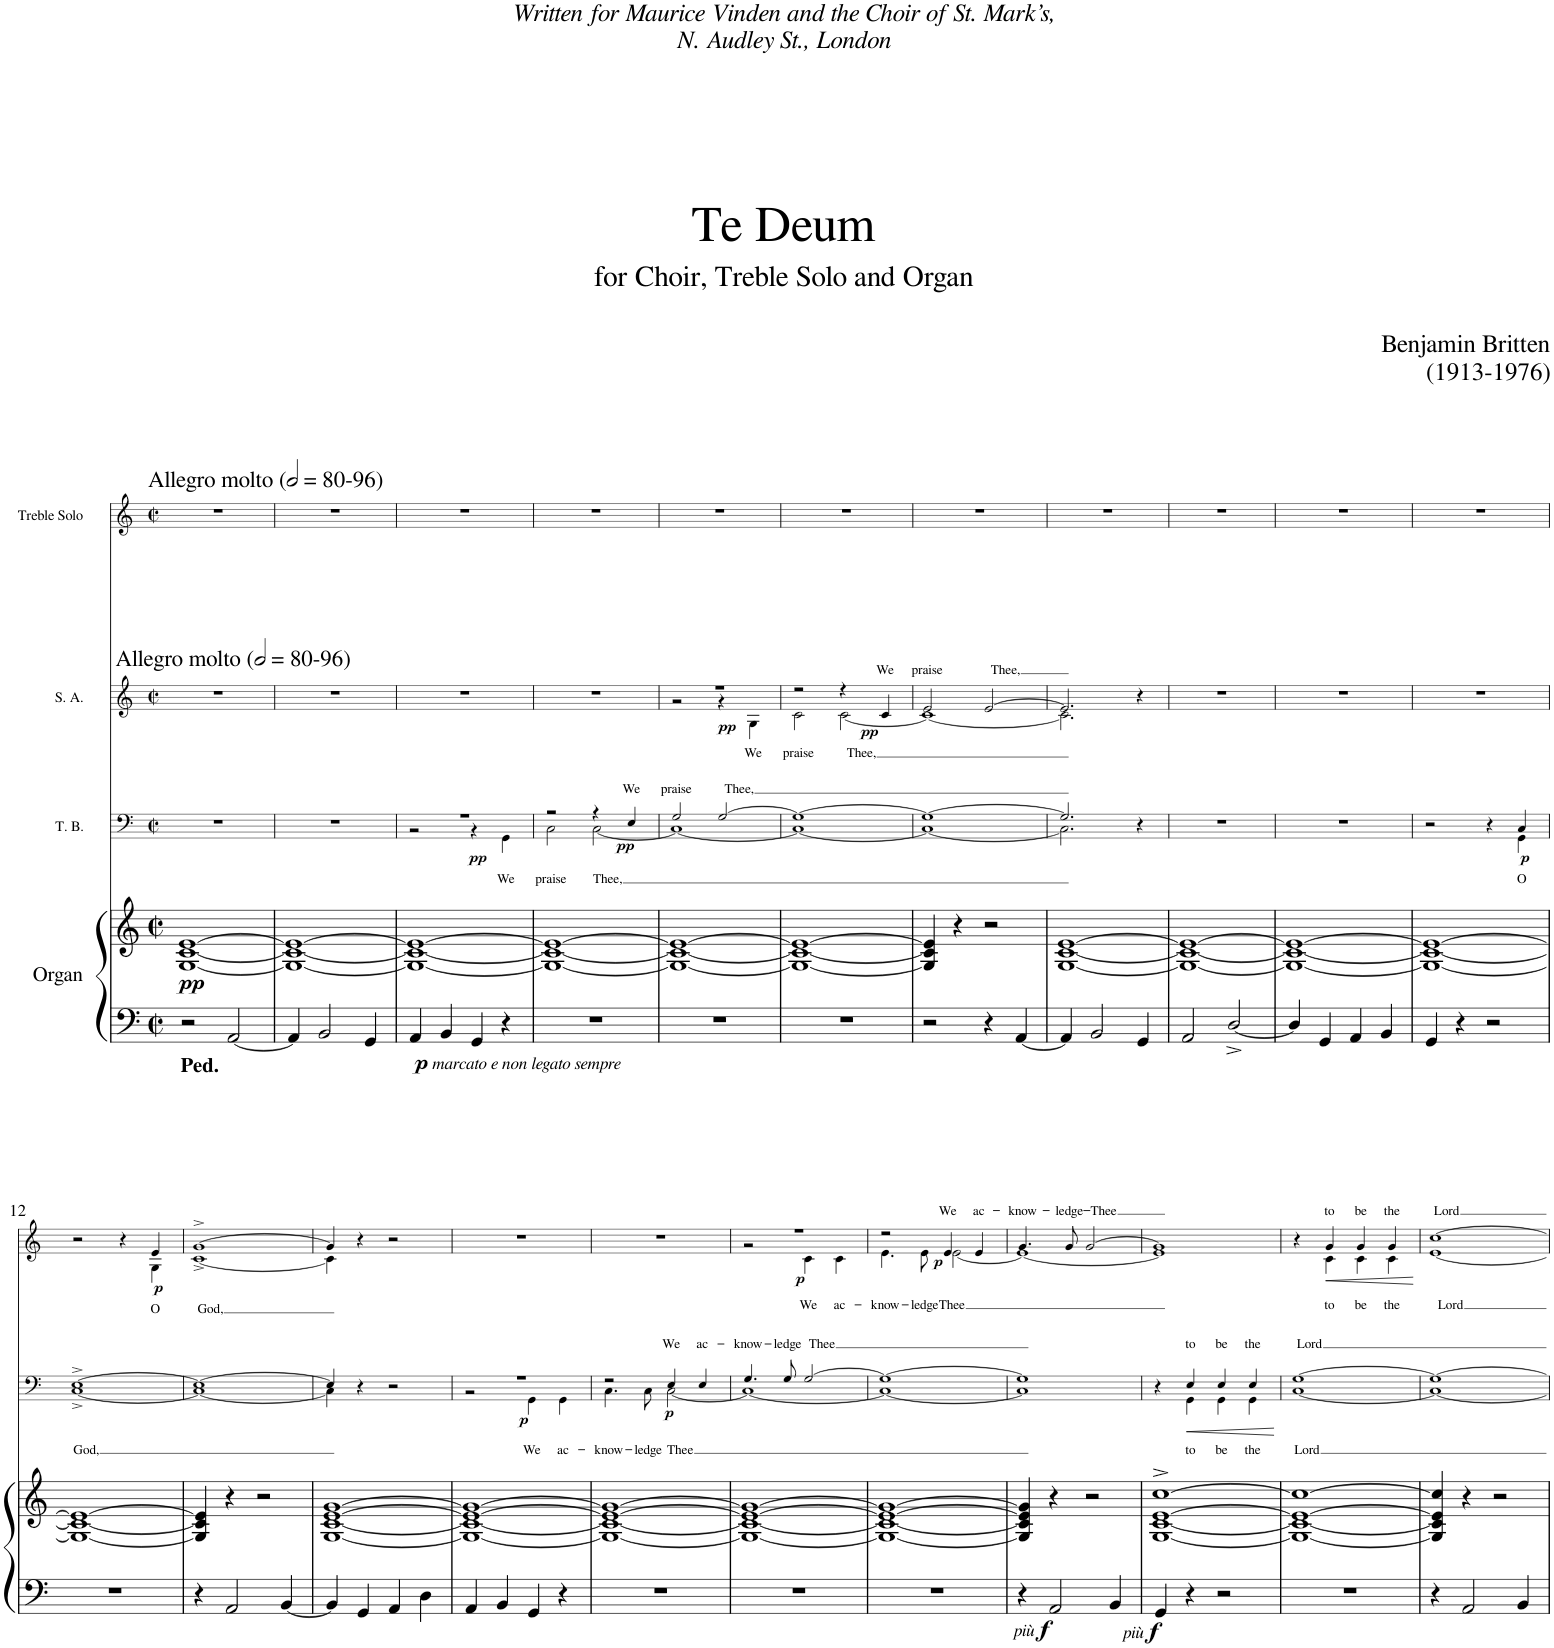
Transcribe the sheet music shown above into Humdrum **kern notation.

**kern	**kern	**dynam	**kern	**text	**dynam	**kern	**text	**dynam	**kern
*part4	*part4	*part4	*part3	*part3	*part3	*part2	*part2	*part2	*part1
*staff5	*staff4	*staff4/5	*staff3	*staff3	*staff3	*staff2	*staff2	*staff2	*staff1
*I"Organ	*	*	*I"T. B.	*	*	*I"S. A.	*	*	*I"Treble Solo
*	*	*	*stria5	*	*	*stria5	*	*	*stria5
*clefF4	*clefG2	*	*clefF4	*	*	*clefG2	*	*	*clefG2
*k[]	*k[]	*	*k[]	*	*	*k[]	*	*	*k[]
*M2/2	*M2/2	*	*M2/2	*	*	*M2/2	*	*	*M2/2
*met(c|)	*met(c|)	*	*met(c|)	*	*	*met(c|)	*	*	*met(c|)
*MM160	*MM160	*	*MM160	*	*	*MM160	*	*	*MM160
=1	=1	=1	=1	=1	=1	=1	=1	=1	=1
*	*	*	*^	*	*	*	*	*	*
!	!	!	!	!	!	!	!	!	!	!LO:TX:a:i:t=Written for Maurice Vinden and the Choir of St. Mark’s,
!	!	!	!	!	!	!	!	!	!	!LO:TX:a:t=N. Audley St., London
!	!	!	!	!	!	!	!	!	!	!LO:TX:b:t=Allegro molto (
!	!	!	!	!	!	!	!	!	!	!LO:TX:b:t=-96)
!	!	!	!	!	!	!	!	!	!	!LO:TX:a:t=Allegro molto (
!	!	!	!	!	!	!	!	!	!	!LO:TX:a:t=-96)
!	!	!LO:DY:b	!	!	!	!	!	!	!	!
2r	[1G [1c [1e	pp	1r	1ryy	.	.	1r	.	.	1r
!LO:TX:b:B:t=Ped.	!	!	!	!	!	!	!	!	!	!
[2AA/	.	.	.	.	.	.	.	.	.	.
=2	=2	=2	=2	=2	=2	=2	=2	=2	=2	=2
4AA/]	1G_ 1c_ 1e_	.	1r	1ryy	.	.	1r	.	.	1r
2BB/	.	.	.	.	.	.	.	.	.	.
4GG/	.	.	.	.	.	.	.	.	.	.
=3	=3	=3	=3	=3	=3	=3	=3	=3	=3	=3
!	!	!LO:DY:b=2	!	!	!	!	!	!	!	!
!	!	!LO:DY:n=1:b=2	!	!	!	!	!	!	!	!
4AA/	1G_ 1c_ 1e_	p other-dynamics	1r	2r	.	.	1r	.	.	1r
4BB/	.	.	.	.	.	.	.	.	.	.
!	!	!	!	!	!	!LO:DY:b	!	!	!	!
4GG/	.	.	.	4r	.	pp	.	.	.	.
!	!	!	!	!	!LO:LY:b	!	!	!	!	!
4r	.	.	.	4GG\	We	.	.	.	.	.
=4	=4	=4	=4	=4	=4	=4	=4	=4	=4	=4
!	!	!	!	!	!LO:LY:b	!	!	!	!	!
1r	1G_ 1c_ 1e_	.	2r	2C\	praise	.	1r	.	.	1r
!	!	!	!	!	!LO:LY:b	!	!	!	!	!
.	.	.	4r	[2C\	Thee,	.	.	.	.	.
!	!	!	!	!	!LO:LY:a	!LO:DY:b	!	!	!	!
.	.	.	4E/	.	We	pp	.	.	.	.
=5	=5	=5	=5	=5	=5	=5	=5	=5	=5	=5
!	!	!	!	!	!LO:LY:a	!	!	!	!	!
*	*	*	*	*	*	*	*^	*	*	*
1r	1G_ 1c_ 1e_	.	2G/	1C_	praise	.	1r	2r	.	.	1r
!	!	!	!	!	!LO:LY:a	!	!	!	!	!LO:DY:b	!
.	.	.	[2G/	.	Thee,	.	.	4r	.	pp	.
!	!	!	!	!	!	!	!	!	!LO:LY:b	!	!
.	.	.	.	.	.	.	.	4G\	We	.	.
=6	=6	=6	=6	=6	=6	=6	=6	=6	=6	=6	=6
!	!	!	!	!	!	!	!	!	!LO:LY:b	!	!
1r	1G_ 1c_ 1e_	.	1G_	1C_	.	.	2r	2c\	praise	.	1r
!	!	!	!	!	!	!	!	!	!LO:LY:b	!	!
.	.	.	.	.	.	.	4r	[2c\	Thee,	.	.
!	!	!	!	!	!	!	!	!	!LO:LY:a	!LO:DY:b	!
.	.	.	.	.	.	.	4c/	.	We	pp	.
=7	=7	=7	=7	=7	=7	=7	=7	=7	=7	=7	=7
!	!	!	!	!	!	!	!	!	!LO:LY:a	!	!
2r	4G/] 4c/] 4e/]	.	1G_	1C_	.	.	2e/	1c_	praise	.	1r
.	4r	.	.	.	.	.	.	.	.	.	.
!	!	!	!	!	!	!	!	!	!LO:LY:a	!	!
4r	2r	.	.	.	.	.	[2e/	.	Thee,	.	.
[4AA/	.	.	.	.	.	.	.	.	.	.	.
=8	=8	=8	=8	=8	=8	=8	=8	=8	=8	=8	=8
4AA/]	[1G [1c [1e	.	2.G/]	2.C\]	.	.	2.e/]	2.c\]	.	.	1r
2BB/	.	.	.	.	.	.	.	.	.	.	.
4GG/	.	.	4r	4ryy	.	.	4r	4ryy	.	.	.
*	*	*	*v	*v	*	*	*	*	*	*	*
*	*	*	*	*	*	*v	*v	*	*	*
=9	=9	=9	=9	=9	=9	=9	=9	=9	=9
2AA/	1G_ 1c_ 1e_	.	1r	.	.	1r	.	.	1r
[2D^</	.	.	.	.	.	.	.	.	.
=10	=10	=10	=10	=10	=10	=10	=10	=10	=10
4D/]	1G_ 1c_ 1e_	.	1r	.	.	1r	.	.	1r
4GG/	.	.	.	.	.	.	.	.	.
4AA/	.	.	.	.	.	.	.	.	.
4BB/	.	.	.	.	.	.	.	.	.
=11	=11	=11	=11	=11	=11	=11	=11	=11	=11
*	*	*	*^	*	*	*	*	*	*
4GG/	1G_ 1c_ 1e_	.	2r	2ryy	.	.	1r	.	.	1r
4r	.	.	.	.	.	.	.	.	.	.
2r	.	.	4r	4ryy	.	.	.	.	.	.
!	!	!	!	!	!LO:LY:b	!LO:DY:b	!	!	!	!
.	.	.	4C/	4GG\	O	p	.	.	.	.
!!LO:LB:g=z
=12	=12	=12	=12	=12	=12	=12	=12	=12	=12	=12
!	!	!	!	!	!LO:LY:b	!	!	!	!	!
*	*	*	*	*	*	*	*^	*	*	*
1r	1G_ 1c_ 1e_	.	[1E^	[1C^	God,	.	2r	2ryy	.	.	1r
.	.	.	.	.	.	.	4r	4ryy	.	.	.
!	!	!	!	!	!	!	!	!	!LO:LY:b	!LO:DY:b	!
.	.	.	.	.	.	.	4e/	4G\	O	p	.
=13	=13	=13	=13	=13	=13	=13	=13	=13	=13	=13	=13
!	!	!	!	!	!	!	!	!	!LO:LY:b	!	!
4r	4G/] 4c/] 4e/]	.	1E_	1C_	.	.	[1g^	[1c^	God,	.	1r
2AA/	4r	.	.	.	.	.	.	.	.	.	.
.	2r	.	.	.	.	.	.	.	.	.	.
[4BB/	.	.	.	.	.	.	.	.	.	.	.
=14	=14	=14	=14	=14	=14	=14	=14	=14	=14	=14	=14
4BB/]	[1G [1c [1e [1g	.	4E/]	4C\]	.	.	4g/]	4c\]	.	.	1r
4GG/	.	.	4r	4ryy	.	.	4r	4ryy	.	.	.
4AA/	.	.	2r	2ryy	.	.	2r	2ryy	.	.	.
4D\	.	.	.	.	.	.	.	.	.	.	.
*	*	*	*	*	*	*	*v	*v	*	*	*
=15	=15	=15	=15	=15	=15	=15	=15	=15	=15	=15
4AA/	1G_ 1c_ 1e_ 1g_	.	1r	2r	.	.	1r	.	.	1r
4BB/	.	.	.	.	.	.	.	.	.	.
!	!	!	!	!	!LO:LY:b	!LO:DY:b	!	!	!	!
4GG/	.	.	.	4GG\	We	p	.	.	.	.
!	!	!	!	!	!LO:LY:b	!	!	!	!	!
4r	.	.	.	4GG\	ac-	.	.	.	.	.
=16	=16	=16	=16	=16	=16	=16	=16	=16	=16	=16
!	!	!	!	!	!LO:LY:b	!	!	!	!	!
1r	1G_ 1c_ 1e_ 1g_	.	2r	4.C\	-know-	.	1r	.	.	1r
!	!	!	!	!	!LO:LY:b	!	!	!	!	!
.	.	.	.	8C\	-ledge	.	.	.	.	.
!	!	!	!	!	!LO:LY:a	!	!	!	!	!
!	!	!	!	!	!LO:LY:b	!LO:DY:b	!	!	!	!
.	.	.	4E/	[2C\	Thee	p	.	.	.	.
!	!	!	!	!	!LO:LY:a	!	!	!	!	!
.	.	.	4E/	.	ac-	.	.	.	.	.
=17	=17	=17	=17	=17	=17	=17	=17	=17	=17	=17
!	!	!	!	!	!LO:LY:a	!	!	!	!	!
*	*	*	*	*	*	*	*^	*	*	*
1r	1G_ 1c_ 1e_ 1g_	.	4.G/	1C_	-know-	.	1r	2r	.	.	1r
!	!	!	!	!	!LO:LY:a	!	!	!	!	!	!
.	.	.	8G/	.	-ledge	.	.	.	.	.	.
!	!	!	!	!	!LO:LY:a	!	!	!	!LO:LY:b	!LO:DY:b	!
.	.	.	[2G/	.	Thee	.	.	4c\	We	p	.
!	!	!	!	!	!	!	!	!	!LO:LY:b	!	!
.	.	.	.	.	.	.	.	4c\	ac-	.	.
=18	=18	=18	=18	=18	=18	=18	=18	=18	=18	=18	=18
!	!	!	!	!	!	!	!	!	!LO:LY:b	!	!
1r	1G_ 1c_ 1e_ 1g_	.	1G_	1C_	.	.	2r	4.e\	-know-	.	1r
!	!	!	!	!	!	!	!	!	!LO:LY:b	!	!
.	.	.	.	.	.	.	.	8e\	-ledge	.	.
!	!	!	!	!	!	!	!	!	!LO:LY:a	!	!
!	!	!	!	!	!	!	!	!	!LO:LY:b	!LO:DY:b	!
.	.	.	.	.	.	.	4e/	[2e\	Thee	p	.
!	!	!	!	!	!	!	!	!	!LO:LY:a	!	!
.	.	.	.	.	.	.	4e/	.	ac-	.	.
=19	=19	=19	=19	=19	=19	=19	=19	=19	=19	=19	=19
!	!	!	!	!	!	!	!	!	!LO:LY:a	!	!
4r	4G/] 4c/] 4e/] 4g/]	.	1G]	1C]	.	.	4.g/	1e_	-know-	.	1r
!	!	!LO:DY:b=2	!	!	!	!	!	!	!	!	!
!	!	!LO:DY:n=1:b=2	!	!	!	!	!	!	!	!	!
2AA/	4r	other-dynamics f	.	.	.	.	.	.	.	.	.
!	!	!	!	!	!	!	!	!	!LO:LY:a	!	!
.	.	.	.	.	.	.	8g/	.	-ledge-	.	.
!	!	!	!	!	!	!	!	!	!LO:LY:a	!	!
.	2r	.	.	.	.	.	[2g/	.	-Thee	.	.
4BB/	.	.	.	.	.	.	.	.	.	.	.
=20	=20	=20	=20	=20	=20	=20	=20	=20	=20	=20	=20
!	!	!LO:DY:b=2	!	!	!	!	!	!	!	!	!
!	!	!LO:DY:n=1:b=2	!	!	!	!	!	!	!	!	!
4GG/	[1G^> [1c^> [1e^> [1cc^>	other-dynamics f	4r	4ryy	.	.	1g]	1e]	.	.	1r
!	!	!	!	!	!LO:LY:b	!	!	!	!	!	!
!	!	!	!	!	!LO:LY:a	!	!	!	!	!	!
4r	.	.	4E/	4GG\	to	.	.	.	.	.	.
!	!	!	!	!	!LO:LY:b	!	!	!	!	!	!
!	!	!	!	!	!LO:LY:a	!	!	!	!	!	!
2r	.	.	4E/	4GG\	be	.	.	.	.	.	.
!	!	!	!	!	!LO:LY:b	!	!	!	!	!	!
!	!	!	!	!	!LO:LY:a	!	!	!	!	!	!
.	.	.	4E/	4GG\	the	.	.	.	.	.	.
=21	=21	=21	=21	=21	=21	=21	=21	=21	=21	=21	=21
!	!	!	!	!	!LO:LY:a	!	!	!	!	!	!
!	!	!	!	!	!LO:LY:b	!	!	!	!	!	!
1r	1G_ 1c_ 1e_ 1cc_	.	[1G	[1C	Lord	.	4r	4ryy	.	.	1r
!	!	!	!	!	!	!	!	!	!LO:LY:a	!LO:HP:b	!
!	!	!	!	!	!	!	!	!	!LO:LY:b	!	!
.	.	.	.	.	.	.	4g/	4c\	to	<	.
!	!	!	!	!	!	!	!	!	!LO:LY:a	!	!
!	!	!	!	!	!	!	!	!	!LO:LY:b	!	!
.	.	.	.	.	.	.	4g/	4c\	be	.	.
!	!	!	!	!	!	!	!	!	!LO:LY:a	!	!
!	!	!	!	!	!	!	!	!	!LO:LY:b	!	!
.	.	.	.	.	.	.	4g/	4c\	the	.	.
*	*	*	*v	*v	*	*	*	*	*	*	*
*	*	*	*	*	*	*v	*v	*	*	*
.	.	.	.	.	.	.	.	[	.
=22	=22	=22	=22	=22	=22	=22	=22	=22	=22
*	*	*	*^	*	*	*	*	*	*
!	!	!	!	!	!	!	!	!LO:LY:a	!	!
*	*	*	*	*	*	*	*^	*	*	*
!	!	!	!	!	!	!	!	!	!LO:LY:b	!	!
4r	4G/] 4c/] 4e/] 4cc/]	.	1G_	1C_	.	.	[1cc	[1e	Lord	.	1r
2AA/	4r	.	.	.	.	.	.	.	.	.	.
.	2r	.	.	.	.	.	.	.	.	.	.
4BB/	.	.	.	.	.	.	.	.	.	.	.
*	*	*	*v	*v	*	*	*	*	*	*	*
*	*	*	*	*	*	*v	*v	*	*	*
=	=	=	=	=	=	=	=	=	=
*-	*-	*-	*-	*-	*-	*-	*-	*-	*-
